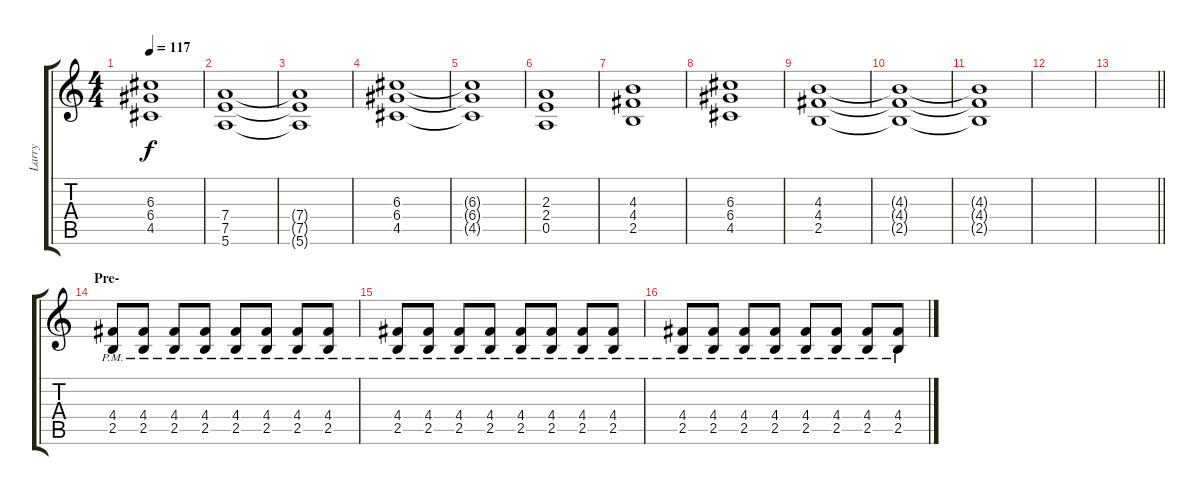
\track ("Larry" "Larry") {instrument overdrivenguitar}
\staff {score tabs}
\tuning (E4 B3 G3 D3 A2 E2) {hide}
\ts (4 4)
\tempo 117
\clef g2
\ks c
(6.3{t} 6.4{t} 4.5{t}).1{dy f} |
(7.4 7.5 5.6).1 |
(7.4{t} 7.5{t} 5.6{t}).1 |
(6.3 6.4 4.5).1 |
(6.3{t} 6.4{t} 4.5{t}).1 |
(2.3 2.4 0.5).1 |
(4.3 4.4 2.5).1 |
(6.3 6.4 4.5).1 |
(4.3 4.4 2.5).1 |
(4.3{t} 4.4{t} 2.5{t}).1 |
(4.3{t} 4.4{t} 2.5{t}).1 |
|
\barLineRight lightlight
|
\section ("" "Pre-")
(4.4{pm} 2.5{pm}).8 (4.4{pm} 2.5{pm}).8 (4.4{pm} 2.5{pm}).8 (4.4{pm} 2.5{pm}).8 (4.4{pm} 2.5{pm}).8 (4.4{pm} 2.5{pm}).8 (4.4{pm} 2.5{pm}).8 (4.4{pm} 2.5{pm}).8 |
(4.4{pm} 2.5{pm}).8 (4.4{pm} 2.5{pm}).8 (4.4{pm} 2.5{pm}).8 (4.4{pm} 2.5{pm}).8 (4.4{pm} 2.5{pm}).8 (4.4{pm} 2.5{pm}).8 (4.4{pm} 2.5{pm}).8 (4.4{pm} 2.5{pm}).8 |
(4.4{pm} 2.5{pm}).8 (4.4{pm} 2.5{pm}).8 (4.4{pm} 2.5{pm}).8 (4.4{pm} 2.5{pm}).8 (4.4{pm} 2.5{pm}).8 (4.4{pm} 2.5{pm}).8 (4.4{pm} 2.5{pm}).8 (4.4{pm} 2.5{pm}).8
